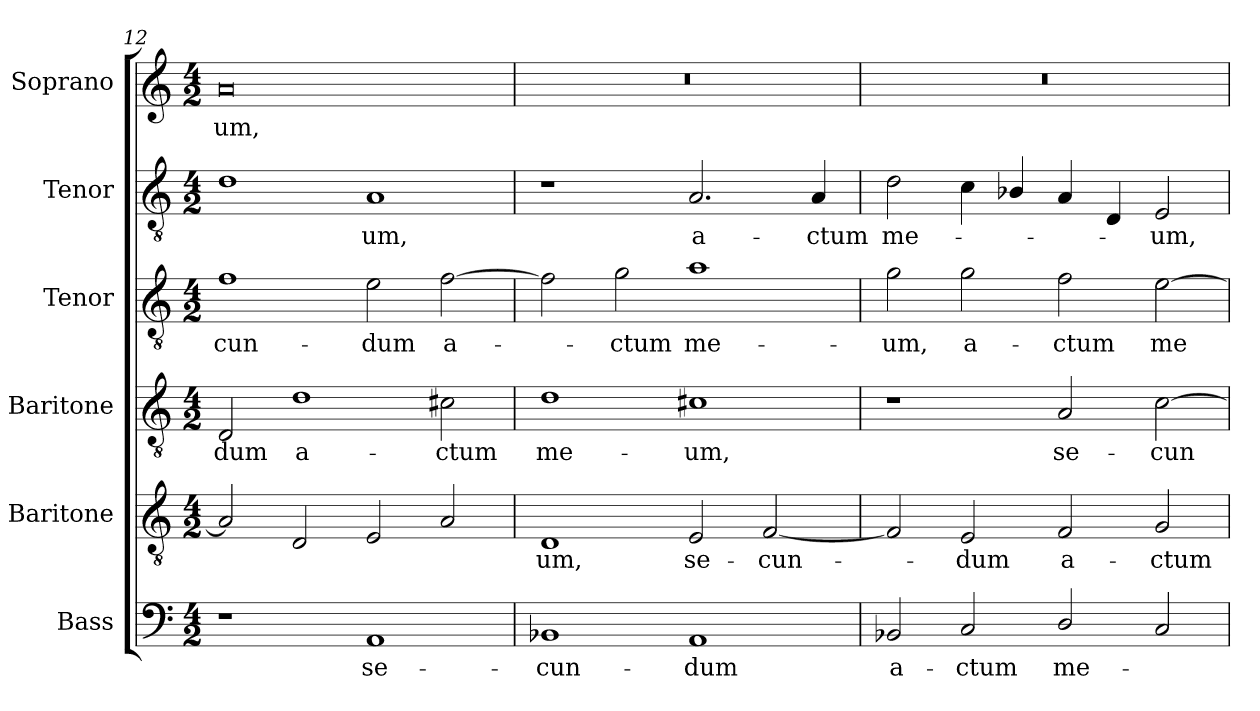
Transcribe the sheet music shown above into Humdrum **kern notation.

**kern	**text	**kern	**text	**kern	**text	**kern	**text	**kern	**text	**kern	**text
*part6	*part6	*part5	*part5	*part4	*part4	*part3	*part3	*part2	*part2	*part1	*part1
*staff6	*staff6	*staff5	*staff5	*staff4	*staff4	*staff3	*staff3	*staff2	*staff2	*staff1	*staff1
*I"Bass	*	*I"Baritone	*	*I"Baritone	*	*I"Tenor	*	*I"Tenor	*	*I"Soprano	*
*I'B.	*	*I'Bar.	*	*I'Bar.	*	*I'T.	*	*I'T.	*	*I'S.	*
*clefF4	*	*clefGv2	*	*clefGv2	*	*clefGv2	*	*clefGv2	*	*clefG2	*
*	*	*ITrd7c12	*	*ITrd7c12	*	*ITrd7c12	*	*ITrd7c12	*	*	*
*k[]	*	*k[]	*	*k[]	*	*k[]	*	*k[]	*	*k[]	*
*C:	*	*C:	*	*C:	*	*C:	*	*C:	*	*C:	*
*M4/2	*	*M4/2	*	*M4/2	*	*M4/2	*	*M4/2	*	*M4/2	*
=12	=12	=12	=12	=12	=12	=12	=12	=12	=12	=12	=12
!	!	!	!	!	!LO:LY:b:color=#000000	!	!	!	!	!	!
!	!	!	!	!	!	!	!LO:LY:b:color=#000000	!	!	!	!
!	!	!	!	!	!	!	!	!	!	!	!LO:LY:b:color=#000000
1r	.	2AAi/]	.	2DDi/	-dum	1Fi	-cun-	1Di	.	0ai	-um,
!	!	!	!	!	!LO:LY:b:color=#000000	!	!	!	!	!	!
.	.	2DDi/	.	1Di	a-	.	.	.	.	.	.
!	!LO:LY:b:color=#000000	!	!	!	!	!	!	!	!	!	!
!	!	!	!	!	!	!	!LO:LY:b:color=#000000	!	!	!	!
!	!	!	!	!	!	!	!	!	!LO:LY:b:color=#000000	!	!
1AAi	se-	2EEi/	.	.	.	2Ei\	-dum	1AAi	-um,	.	.
!	!	!	!	!	!LO:LY:b:color=#000000	!	!	!	!	!	!
!	!	!	!	!	!	!	!LO:LY:b:color=#000000	!	!	!	!
.	.	2AAi/	.	2C#Xi\	-ctum	[2Fi\	a-	.	.	.	.
=13	=13	=13	=13	=13	=13	=13	=13	=13	=13	=13	=13
!	!LO:LY:b:color=#000000	!	!	!	!	!	!	!	!	!	!
!	!	!	!LO:LY:b:color=#000000	!	!	!	!	!	!	!	!
!	!	!	!	!	!LO:LY:b:color=#000000	!	!	!	!	!LO:N:vis=1	!
1BB-Xi	-cun-	1DDi	-um,	1Di	me-	2Fi\]	.	1r	.	0r	.
!	!	!	!	!	!	!	!LO:LY:b:color=#000000	!	!	!	!
.	.	.	.	.	.	2Gi\	-ctum	.	.	.	.
!	!LO:LY:b:color=#000000	!	!	!	!	!	!	!	!	!	!
!	!	!	!LO:LY:b:color=#000000	!	!	!	!	!	!	!	!
!	!	!	!	!	!LO:LY:b:color=#000000	!	!	!	!	!	!
!	!	!	!	!	!	!	!LO:LY:b:color=#000000	!	!	!	!
!	!	!	!	!	!	!	!	!	!LO:LY:b:color=#000000	!	!
1AAi	-dum	2EEi/	se-	1C#Xi	-um,	1Ai	me-	2.AAi/	a-	.	.
!	!	!	!LO:LY:b:color=#000000	!	!	!	!	!	!	!	!
.	.	[2FFi/	-cun-	.	.	.	.	.	.	.	.
!	!	!	!	!	!	!	!	!	!LO:LY:b:color=#000000	!	!
.	.	.	.	.	.	.	.	4AAi/	-ctum	.	.
=14	=14	=14	=14	=14	=14	=14	=14	=14	=14	=14	=14
!	!LO:LY:b:color=#000000	!	!	!	!	!	!	!	!	!	!
!	!	!	!	!	!	!	!LO:LY:b:color=#000000	!	!	!	!
!	!	!	!	!	!	!	!	!	!LO:LY:b:color=#000000	!LO:N:vis=1	!
2BB-Xi/	a-	2FFi/]	.	1r	.	2Gi\	-um,	2Di\	me-	0r	.
!	!LO:LY:b:color=#000000	!	!	!	!	!	!	!	!	!	!
!	!	!	!LO:LY:b:color=#000000	!	!	!	!	!	!	!	!
!	!	!	!	!	!	!	!LO:LY:b:color=#000000	!	!	!	!
2Ci/	-ctum	2EEi/	-dum	.	.	2Gi\	a-	4Ci\	.	.	.
.	.	.	.	.	.	.	.	4BB-Xi/	.	.	.
!	!LO:LY:b:color=#000000	!	!	!	!	!	!	!	!	!	!
!	!	!	!LO:LY:b:color=#000000	!	!	!	!	!	!	!	!
!	!	!	!	!	!LO:LY:b:color=#000000	!	!	!	!	!	!
!	!	!	!	!	!	!	!LO:LY:b:color=#000000	!	!	!	!
2Di/	me-	2FFi/	a-	2AAi/	se-	2Fi\	-ctum	4AAi/	.	.	.
.	.	.	.	.	.	.	.	4DDi/	.	.	.
!	!	!	!LO:LY:b:color=#000000	!	!	!	!	!	!	!	!
!	!	!	!	!	!LO:LY:b:color=#000000	!	!	!	!	!	!
!	!	!	!	!	!	!	!LO:LY:b:color=#000000	!	!	!	!
!	!	!	!	!	!	!	!	!	!LO:LY:b:color=#000000	!	!
2Ci/	.	2GGi/	-ctum	[2Ci\	-cun-	[2Ei\	me-	2EEi/	-um,	.	.
=	=	=	=	=	=	=	=	=	=	=	=
*-	*-	*-	*-	*-	*-	*-	*-	*-	*-	*-	*-
